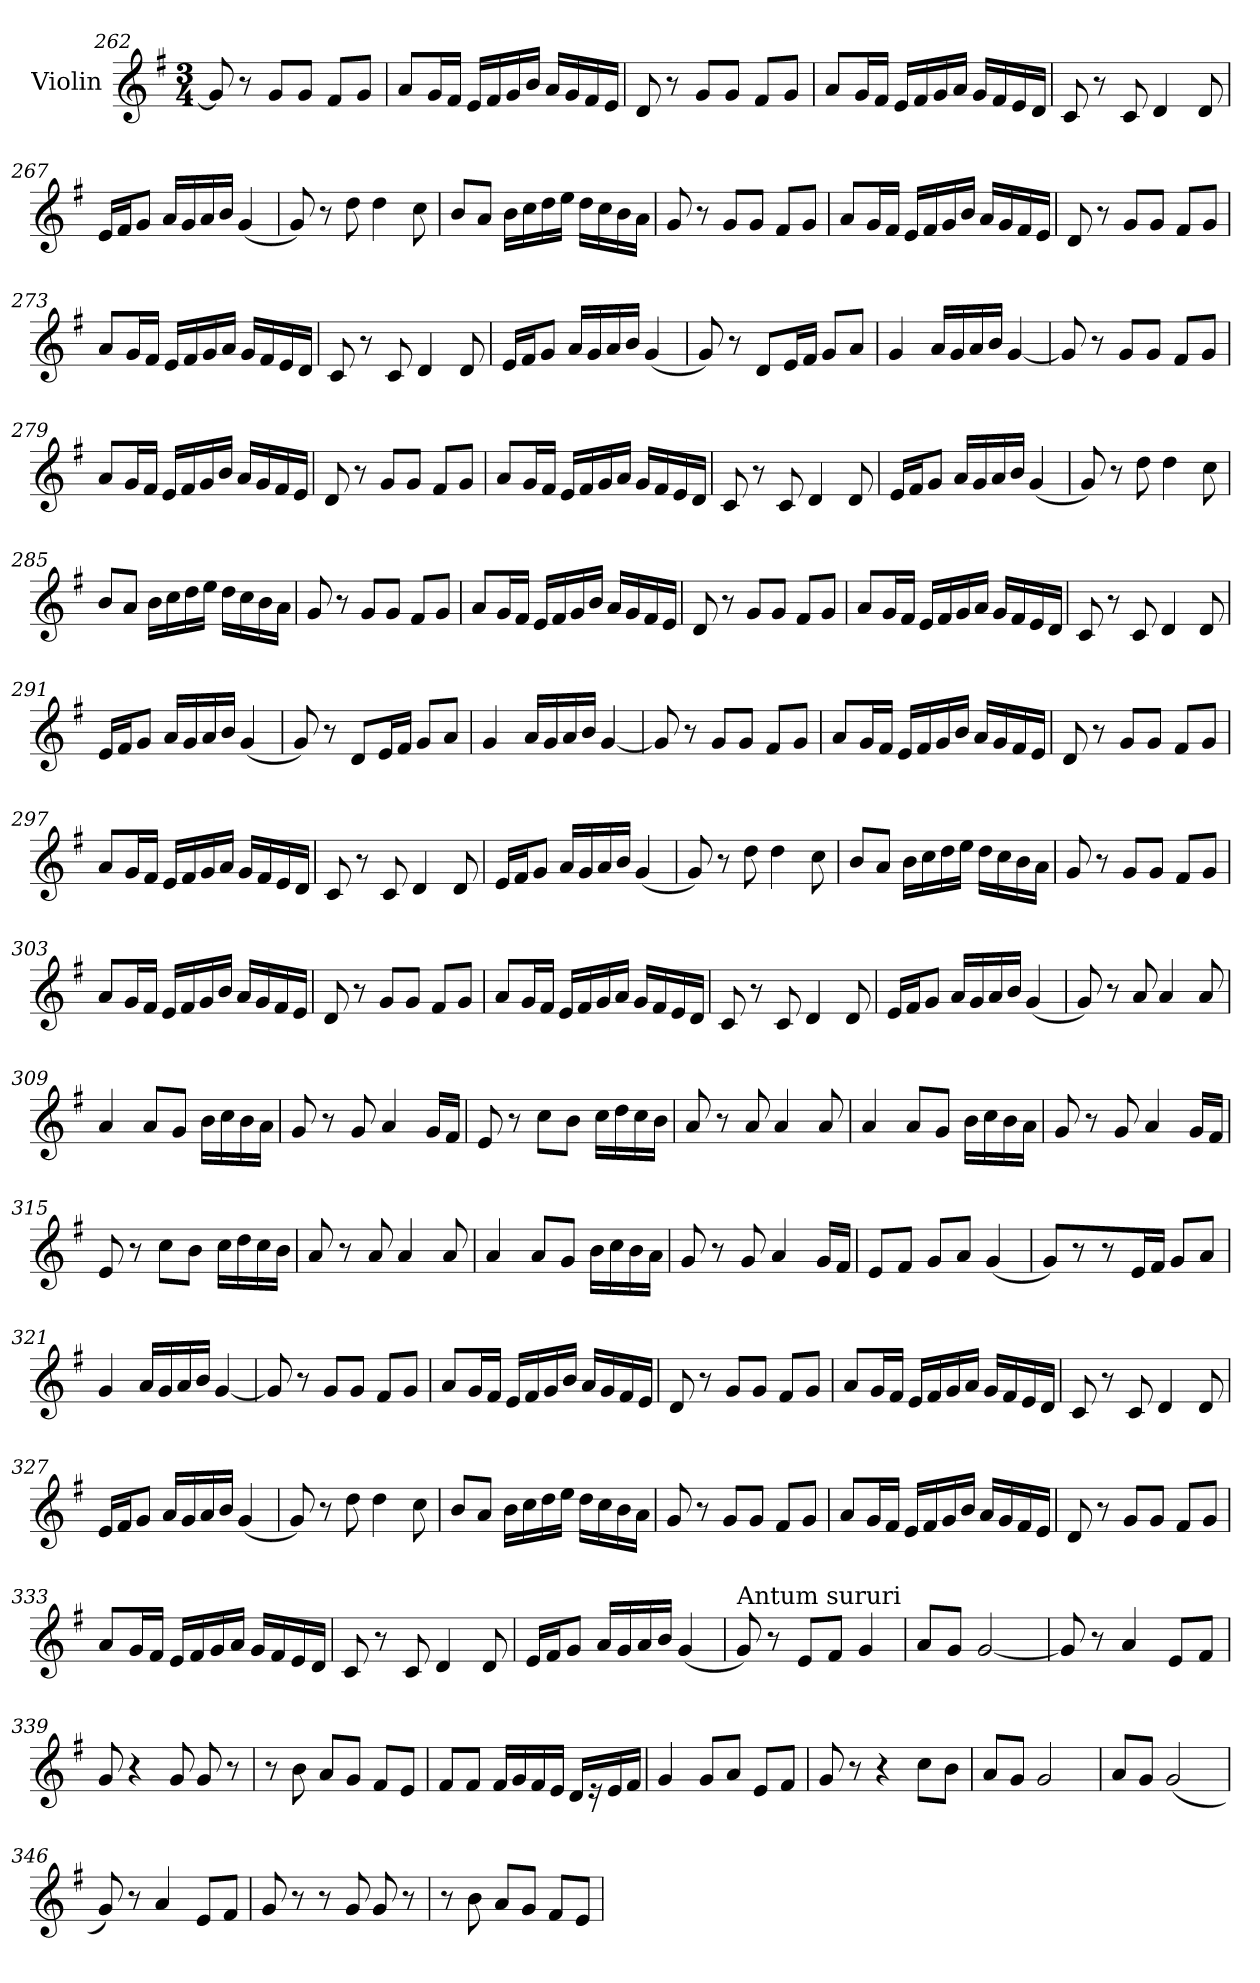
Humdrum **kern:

**kern
*part1
*staff1
*I"Violin
*clefG2
*k[f#]
*G:
*M3/4
=262
8g/]
8r
8g/L
8g/J
8f#/L
8g/J
=263
8a/L
16g/L
16f#/JJ
16ei/LL
16f#i/
16gi/
16bj/JJ
16aj/LL
16gj/
16f#/
16e/JJ
=264
8d/
8r
8g/L
8g/J
8f#/L
8g/J
!!LO:LB:g=z
=265
8a/L
16g/L
16f#/JJ
16ei/LL
16f#i/
16gi/
16a/JJ
16gZ/LL
16f#Z/
16eZ/
16dZ/JJ
=266
8c/
8r
8c/
4d/
8d/
=267
16ei/LL
16f#i/J
8gi/J
16a/LL
16g/
16a/
16b/JJ
(<4g/
=268
8g/)
8r
8dd\
4dd\
8cc\
!!LO:LB:g=z
=269
8b/L
8a/J
16b\LL
16cc\
16dd\
16eeV\JJ
16ddV\LL
16ccV\
16b\
16a\JJ
!!LO:PB:g=z
=270
8g/
8r
8g/L
8g/J
8f#/L
8g/J
=271
8a/L
16g/L
16f#/JJ
16ei/LL
16f#i/
16gi/
16bj/JJ
16aj/LL
16gj/
16f#/
16e/JJ
=272
8d/
8r
8g/L
8g/J
8f#/L
8g/J
=273
8a/L
16g/L
16f#/JJ
16ei/LL
16f#i/
16gi/
16a/JJ
16gZ/LL
16f#Z/
16eZ/
16dZ/JJ
!!LO:LB:g=z
=274
8c/
8r
8c/
4d/
8d/
!!LO:LB:g=z
=275
16ei/LL
16f#i/J
8gi/J
16a/LL
16g/
16a/
16b/JJ
(<4g/
=276
8g/)
8r
8d/L
16ei/L
16f#i/JJ
8gi/L
8a/J
=277
4g/
16a/LL
16g/
16a/
16b/JJ
[4g/
=278
8g/]
8r
8g/L
8g/J
8f#/L
8g/J
=279
8a/L
16g/L
16f#/JJ
16ei/LL
16f#i/
16gi/
16bj/JJ
16aj/LL
16gj/
16f#/
16e/JJ
!!LO:LB:g=z
=280
8d/
8r
8g/L
8g/J
8f#/L
8g/J
=281
8a/L
16g/L
16f#/JJ
16ei/LL
16f#i/
16gi/
16a/JJ
16gZ/LL
16f#Z/
16eZ/
16dZ/JJ
=282
8c/
8r
8c/
4d/
8d/
=283
16ei/LL
16f#i/J
8gi/J
16a/LL
16g/
16a/
16b/JJ
(<4g/
=284
8g/)
8r
8dd\
4dd\
8cc\
!!LO:LB:g=z
=285
8b/L
8a/J
16b\LL
16cc\
16dd\
16eeV\JJ
16ddV\LL
16ccV\
16b\
16a\JJ
=286
8g/
8r
8g/L
8g/J
8f#/L
8g/J
=287
8a/L
16g/L
16f#/JJ
16ei/LL
16f#i/
16gi/
16bj/JJ
16aj/LL
16gj/
16f#/
16e/JJ
=288
8d/
8r
8g/L
8g/J
8f#/L
8g/J
!!LO:LB:g=z
=289
8a/L
16g/L
16f#/JJ
16ei/LL
16f#i/
16gi/
16a/JJ
16gZ/LL
16f#Z/
16eZ/
16dZ/JJ
=290
8c/
8r
8c/
4d/
8d/
=291
16ei/LL
16f#i/J
8gi/J
16a/LL
16g/
16a/
16b/JJ
(<4g/
=292
8g/)
8r
8d/L
16ei/L
16f#i/JJ
8gi/L
8a/J
=293
4g/
16a/LL
16g/
16a/
16b/JJ
[4g/
!!LO:LB:g=z
=294
8g/]
8r
8g/L
8g/J
8f#/L
8g/J
=295
8a/L
16g/L
16f#/JJ
16ei/LL
16f#i/
16gi/
16bj/JJ
16aj/LL
16gj/
16f#/
16e/JJ
=296
8d/
8r
8g/L
8g/J
8f#/L
8g/J
=297
8a/L
16g/L
16f#/JJ
16ei/LL
16f#i/
16gi/
16a/JJ
16gZ/LL
16f#Z/
16eZ/
16dZ/JJ
!!LO:LB:g=z
=298
8c/
8r
8c/
4d/
8d/
!!LO:PB:g=z
=299
16ei/LL
16f#i/J
8gi/J
16a/LL
16g/
16a/
16b/JJ
(<4g/
=300
8g/)
8r
8dd\
4dd\
8cc\
=301
8b/L
8a/J
16b\LL
16cc\
16dd\
16eeV\JJ
16ddV\LL
16ccV\
16b\
16a\JJ
=302
8g/
8r
8g/L
8g/J
8f#/L
8g/J
!!LO:LB:g=z
=303
8a/L
16g/L
16f#/JJ
16ei/LL
16f#i/
16gi/
16bj/JJ
16aj/LL
16gj/
16f#/
16e/JJ
!!LO:LB:g=z
=304
8d/
8r
8g/L
8g/J
8f#/L
8g/J
=305
8a/L
16g/L
16f#/JJ
16ei/LL
16f#i/
16gi/
16a/JJ
16gZ/LL
16f#Z/
16eZ/
16dZ/JJ
=306
8c/
8r
8c/
4d/
8d/
=307
16ei/LL
16f#i/J
8gi/J
16a/LL
16g/
16a/
16b/JJ
(<4g/
=308
8g/)
8r
8a/
4a/
8a/
!!LO:PB:g=z
=309
4a/
8a/L
8g/J
16b\LL
16cc\
16b\
16a\JJ
=310
8g/
8r
8g/
4a/
16g/LL
16f#/JJ
=311
8e/
8r
8cc\L
8b\J
16cc\LL
16dd\
16cc\
16b\JJ
=312
8a/
8r
8a/
4a/
8a/
=313
4a/
8a/L
8g/J
16b\LL
16cc\
16b\
16a\JJ
!!LO:LB:g=z
=314
8g/
8r
8g/
4a/
16g/LL
16f#/JJ
=315
8e/
8r
8cc\L
8b\J
16cc\LL
16dd\
16cc\
16b\JJ
=316
8a/
8r
8a/
4a/
8a/
=317
4a/
8a/L
8g/J
16b\LL
16cc\
16b\
16a\JJ
=318
8g/
8r
8g/
4a/
16g/LL
16f#/JJ
!!LO:LB:g=z
=319
8ei/L
8f#i/J
8gi/L
8a/J
(<4g/
=320
8g/L)
8r
8r
16ei/L
16f#i/JJ
8gi/L
8a/J
=321
4g/
16a/LL
16g/
16a/
16b/JJ
[4g/
=322
8g/]
8r
8g/L
8g/J
8f#/L
8g/J
=323
8a/L
16g/L
16f#/JJ
16ei/LL
16f#i/
16gi/
16bj/JJ
16aj/LL
16gj/
16f#/
16e/JJ
!!LO:LB:g=z
=324
8d/
8r
8g/L
8g/J
8f#/L
8g/J
=325
8a/L
16g/L
16f#/JJ
16ei/LL
16f#i/
16gi/
16a/JJ
16gZ/LL
16f#Z/
16eZ/
16dZ/JJ
=326
8c/
8r
8c/
4d/
8d/
=327
16ei/LL
16f#i/J
8gi/J
16a/LL
16g/
16a/
16b/JJ
(<4g/
=328
8g/)
8r
8dd\
4dd\
8cc\
!!LO:LB:g=z
=329
8b/L
8a/J
16b\LL
16cc\
16dd\
16eeV\JJ
16ddV\LL
16ccV\
16b\
16a\JJ
=330
8g/
8r
8g/L
8g/J
8f#/L
8g/J
=331
8a/L
16g/L
16f#/JJ
16ei/LL
16f#i/
16gi/
16bj/JJ
16aj/LL
16gj/
16f#/
16e/JJ
=332
8d/
8r
8g/L
8g/J
8f#/L
8g/J
!!LO:LB:g=z
=333
8a/L
16g/L
16f#/JJ
16ei/LL
16f#i/
16gi/
16a/JJ
16gZ/LL
16f#Z/
16eZ/
16dZ/JJ
=334
8c/
8r
8c/
4d/
8d/
=335
16ei/LL
16f#i/J
8gi/J
16a/LL
16g/
16a/
16b/JJ
(<4g/
=336
!LO:TX:a:t=Antum sururi
8g/)
8r
8ei/L
8f#i/J
4gi/
=337
8a/L
8g/J
[2g/
!!LO:LB:g=z
=338
8g/]
8r
4a/
8e/L
8f#/J
=339
8g/
4r
8g/
8g/
8r
=340
8r
8bj\
8aj/L
8gj/J
8f#/L
8e/J
=341
8f#/L
8f#/J
16f#/LL
16gZ/
16f#Z/
16eZ/JJ
16dZ/LL
16r
16e/
16f#/JJ
=342
4g/
8g/L
8a/J
8e/L
8f#/J
!!LO:LB:g=z
=343
8g/
8r
4r
8cc\L
8b\J
=344
8a/L
8g/J
2g/
=345
8a/L
8g/J
(<2g/
=346
8g/)
8r
4a/
8e/L
8f#/J
=347
8g/
8r
8r
8g/
8g/
8r
=348
8r
8bj\
8aj/L
8gj/J
8f#/L
8e/J
=
*-
